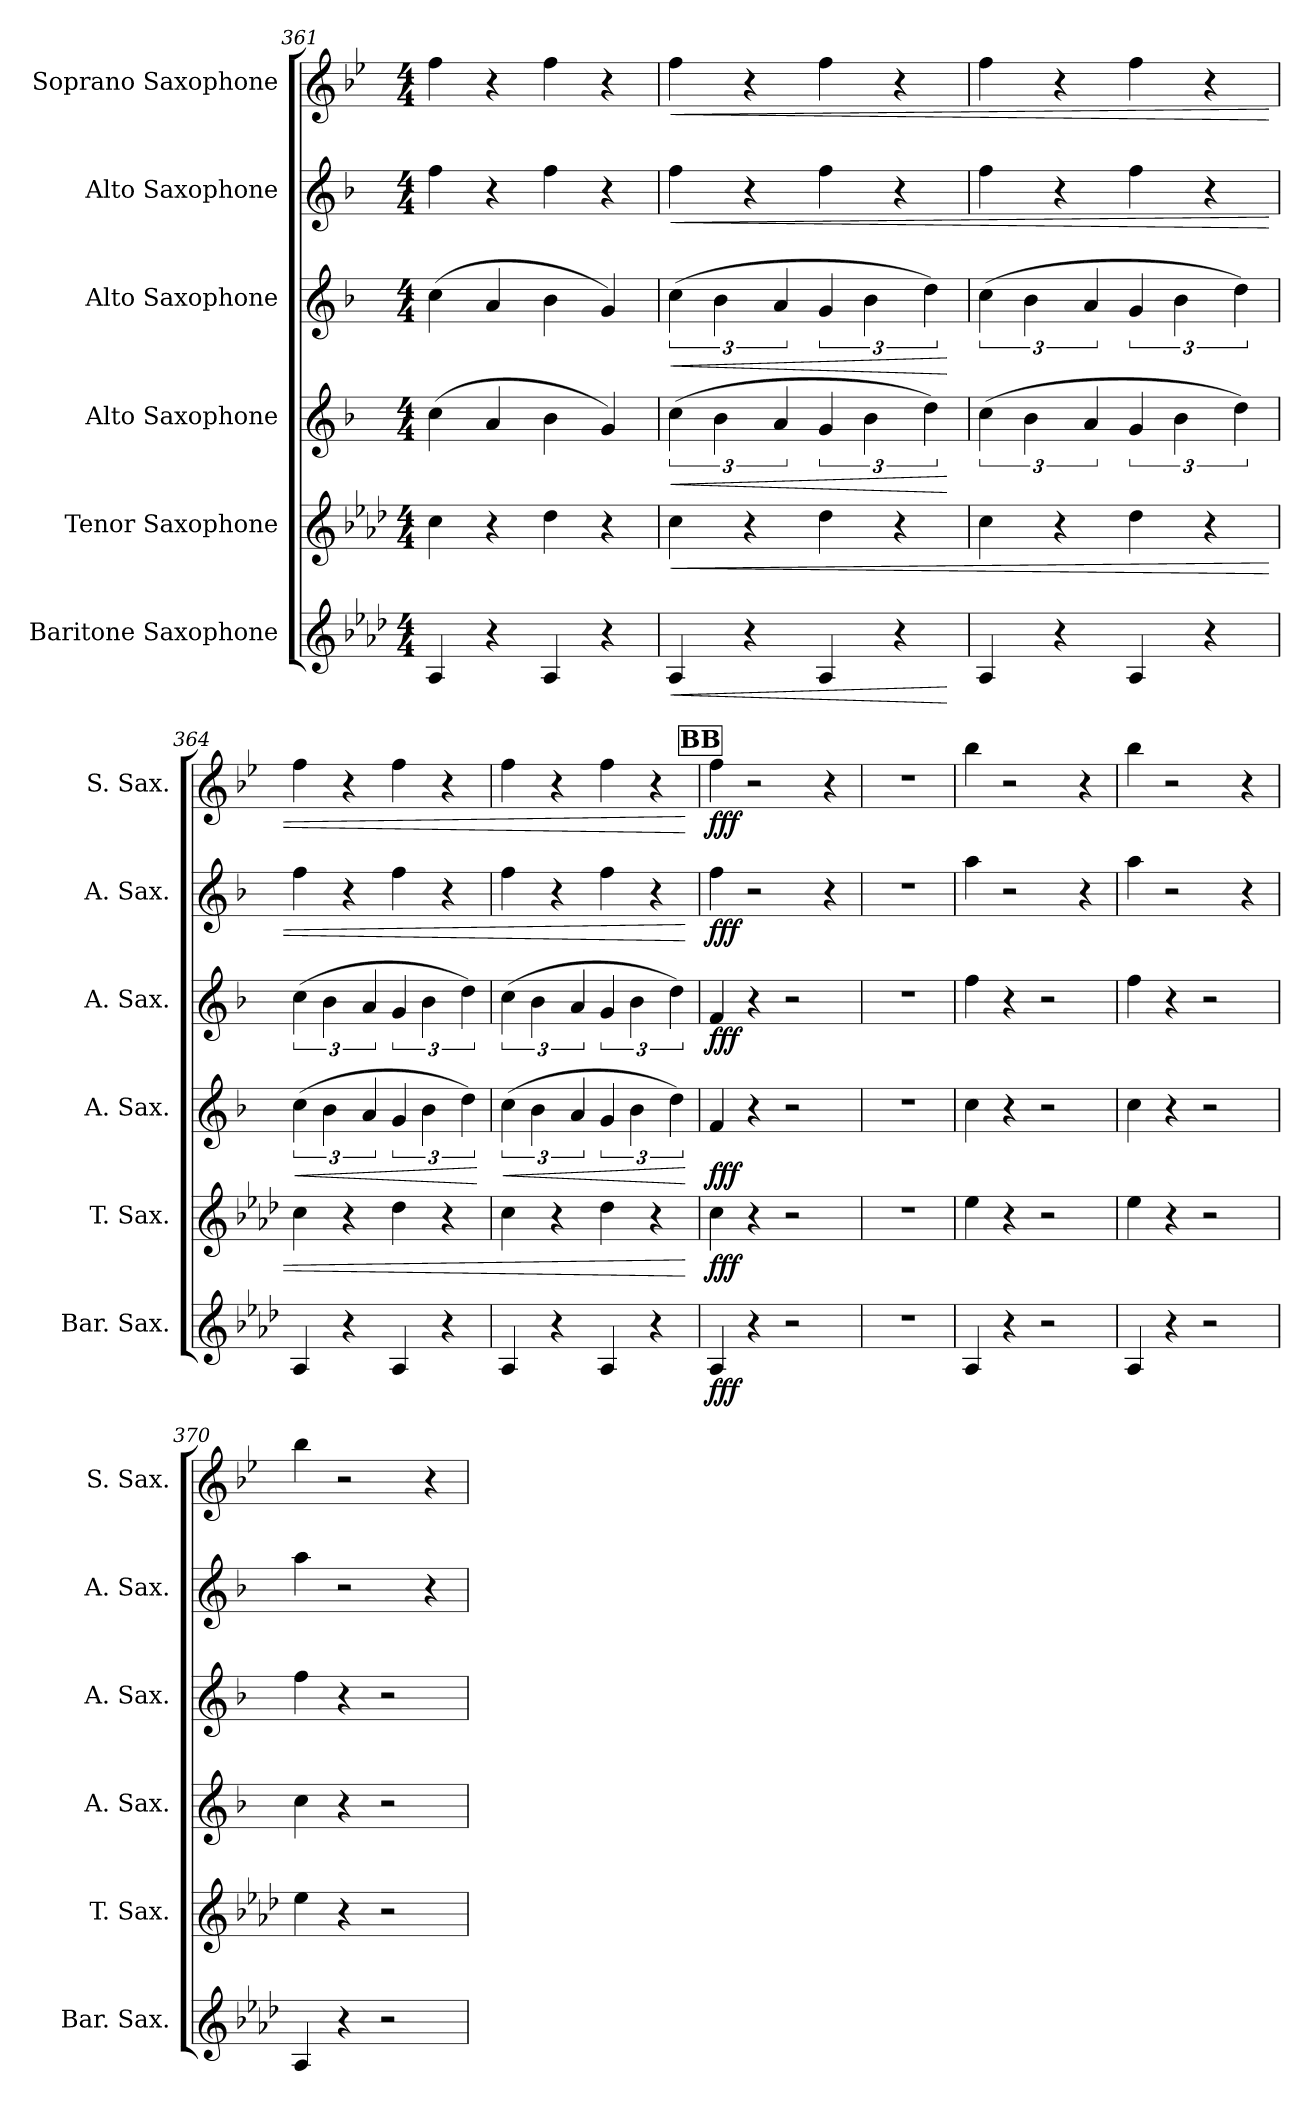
**kern	**dynam	**kern	**dynam	**kern	**dynam	**kern	**dynam	**kern	**dynam	**kern	**dynam
*part6	*part6	*part5	*part5	*part4	*part4	*part3	*part3	*part2	*part2	*part1	*part1
*staff6	*staff6	*staff5	*staff5	*staff4	*staff4	*staff3	*staff3	*staff2	*staff2	*staff1	*staff1
*I"Baritone Saxophone	*	*I"Tenor Saxophone	*	*I"Alto Saxophone	*	*I"Alto Saxophone	*	*I"Alto Saxophone	*	*I"Soprano Saxophone	*
*I'Bar. Sax.	*	*I'T. Sax.	*	*I'A. Sax.	*	*I'A. Sax.	*	*I'A. Sax.	*	*I'S. Sax.	*
*clefG2	*	*clefG2	*	*clefG2	*	*clefG2	*	*clefG2	*	*clefG2	*
*ITrd12c21	*	*ITrd8c14	*	*ITrd5c9	*	*ITrd5c9	*	*ITrd5c9	*	*ITrd1c2	*
*k[b-e-a-d-]	*	*k[b-e-a-d-]	*	*k[b-e-a-d-]	*	*k[b-e-a-d-]	*	*k[b-e-a-d-]	*	*k[b-e-a-d-]	*
*M4/4	*	*M4/4	*	*M4/4	*	*M4/4	*	*M4/4	*	*M4/4	*
=361	=361	=361	=361	=361	=361	=361	=361	=361	=361	=361	=361
4AA-/	.	4c\	.	(>4e-\	.	(>4e-\	.	4a-\	.	4ee-\	.
4r	.	4r	.	4c/	.	4c/	.	4r	.	4r	.
4AA-/	.	4d-\	.	4d-\	.	4d-\	.	4a-\	.	4ee-\	.
4r	.	4r	.	4B-/)	.	4B-/)	.	4r	.	4r	.
=362	=362	=362	=362	=362	=362	=362	=362	=362	=362	=362	=362
!	!LO:HP:b	!	!LO:HP:b	!	!LO:HP:b	!	!LO:HP:b	!	!LO:HP:b	!	!LO:HP:b
4AA-/	<	4c\	<	(>6e-\	<	(>6e-\	<	4a-\	<	4ee-\	<
.	.	.	.	6d-\	.	6d-\	.	.	.	.	.
4r	.	4r	.	.	.	.	.	4r	.	4r	.
.	.	.	.	6c/	.	6c/	.	.	.	.	.
4AA-/	.	4d-\	.	6B-/	.	6B-/	.	4a-\	.	4ee-\	.
.	.	.	.	6d-\	.	6d-\	.	.	.	.	.
4r	.	4r	.	.	.	.	.	4r	.	4r	.
.	.	.	.	6f\)	.	6f\)	.	.	.	.	.
.	[	.	.	.	[	.	[	.	.	.	.
!!LO:PB:g=z
=363	=363	=363	=363	=363	=363	=363	=363	=363	=363	=363	=363
4AA-/	.	4c\	.	(>6e-\	.	(>6e-\	.	4a-\	.	4ee-\	.
.	.	.	.	6d-\	.	6d-\	.	.	.	.	.
4r	.	4r	.	.	.	.	.	4r	.	4r	.
.	.	.	.	6c/	.	6c/	.	.	.	.	.
4AA-/	.	4d-\	.	6B-/	.	6B-/	.	4a-\	.	4ee-\	.
.	.	.	.	6d-\	.	6d-\	.	.	.	.	.
4r	.	4r	.	.	.	.	.	4r	.	4r	.
.	.	.	.	6f\)	.	6f\)	.	.	.	.	.
=364	=364	=364	=364	=364	=364	=364	=364	=364	=364	=364	=364
!	!	!	!	!	!LO:HP:b	!	!	!	!	!	!
4AA-/	.	4c\	.	(>6e-\	<	(>6e-\	.	4a-\	.	4ee-\	.
.	.	.	.	6d-\	.	6d-\	.	.	.	.	.
4r	.	4r	.	.	.	.	.	4r	.	4r	.
.	.	.	.	6c/	.	6c/	.	.	.	.	.
4AA-/	.	4d-\	.	6B-/	.	6B-/	.	4a-\	.	4ee-\	.
.	.	.	.	6d-\	.	6d-\	.	.	.	.	.
4r	.	4r	.	.	.	.	.	4r	.	4r	.
.	.	.	.	6f\)	.	6f\)	.	.	.	.	.
.	.	.	.	.	[	.	.	.	.	.	.
=365	=365	=365	=365	=365	=365	=365	=365	=365	=365	=365	=365
!	!	!	!	!	!LO:HP:b	!	!	!	!	!	!
4AA-/	.	4c\	.	(>6e-\	<	(>6e-\	.	4a-\	.	4ee-\	.
.	.	.	.	6d-\	.	6d-\	.	.	.	.	.
4r	.	4r	.	.	.	.	.	4r	.	4r	.
.	.	.	.	6c/	.	6c/	.	.	.	.	.
4AA-/	.	4d-\	.	6B-/	.	6B-/	.	4a-\	.	4ee-\	.
.	.	.	.	6d-\	.	6d-\	.	.	.	.	.
4r	.	4r	.	.	.	.	.	4r	.	4r	.
.	.	.	.	6f\)	.	6f\)	.	.	.	.	.
.	.	.	[	.	[	.	.	.	[	.	[
!!LO:REH:place=s1:a:B:fs=14:t=BB
=366	=366	=366	=366	=366	=366	=366	=366	=366	=366	=366	=366
!	!LO:DY:b	!	!LO:DY:b	!	!LO:DY:b	!	!LO:DY:b	!	!LO:DY:b	!	!LO:DY:b
4AA-/	fff	4c\	fff	4A-/	fff	4A-/	fff	4a-\	fff	4ee-\	fff
4r	.	4r	.	4r	.	4r	.	2r	.	2r	.
2r	.	2r	.	2r	.	2r	.	.	.	.	.
.	.	.	.	.	.	.	.	4r	.	4r	.
=367	=367	=367	=367	=367	=367	=367	=367	=367	=367	=367	=367
1r	.	1r	.	1r	.	1r	.	1r	.	1r	.
=368	=368	=368	=368	=368	=368	=368	=368	=368	=368	=368	=368
4AA-/	.	4e-\	.	4e-\	.	4a-\	.	4cc\	.	4aa-\	.
4r	.	4r	.	4r	.	4r	.	2r	.	2r	.
2r	.	2r	.	2r	.	2r	.	.	.	.	.
.	.	.	.	.	.	.	.	4r	.	4r	.
=369	=369	=369	=369	=369	=369	=369	=369	=369	=369	=369	=369
4AA-/	.	4e-\	.	4e-\	.	4a-\	.	4cc\	.	4aa-\	.
4r	.	4r	.	4r	.	4r	.	2r	.	2r	.
2r	.	2r	.	2r	.	2r	.	.	.	.	.
.	.	.	.	.	.	.	.	4r	.	4r	.
!!LO:PB:g=z
=370	=370	=370	=370	=370	=370	=370	=370	=370	=370	=370	=370
4AA-/	.	4e-\	.	4e-\	.	4a-\	.	4cc\	.	4aa-\	.
4r	.	4r	.	4r	.	4r	.	2r	.	2r	.
2r	.	2r	.	2r	.	2r	.	.	.	.	.
.	.	.	.	.	.	.	.	4r	.	4r	.
=	=	=	=	=	=	=	=	=	=	=	=
*-	*-	*-	*-	*-	*-	*-	*-	*-	*-	*-	*-
